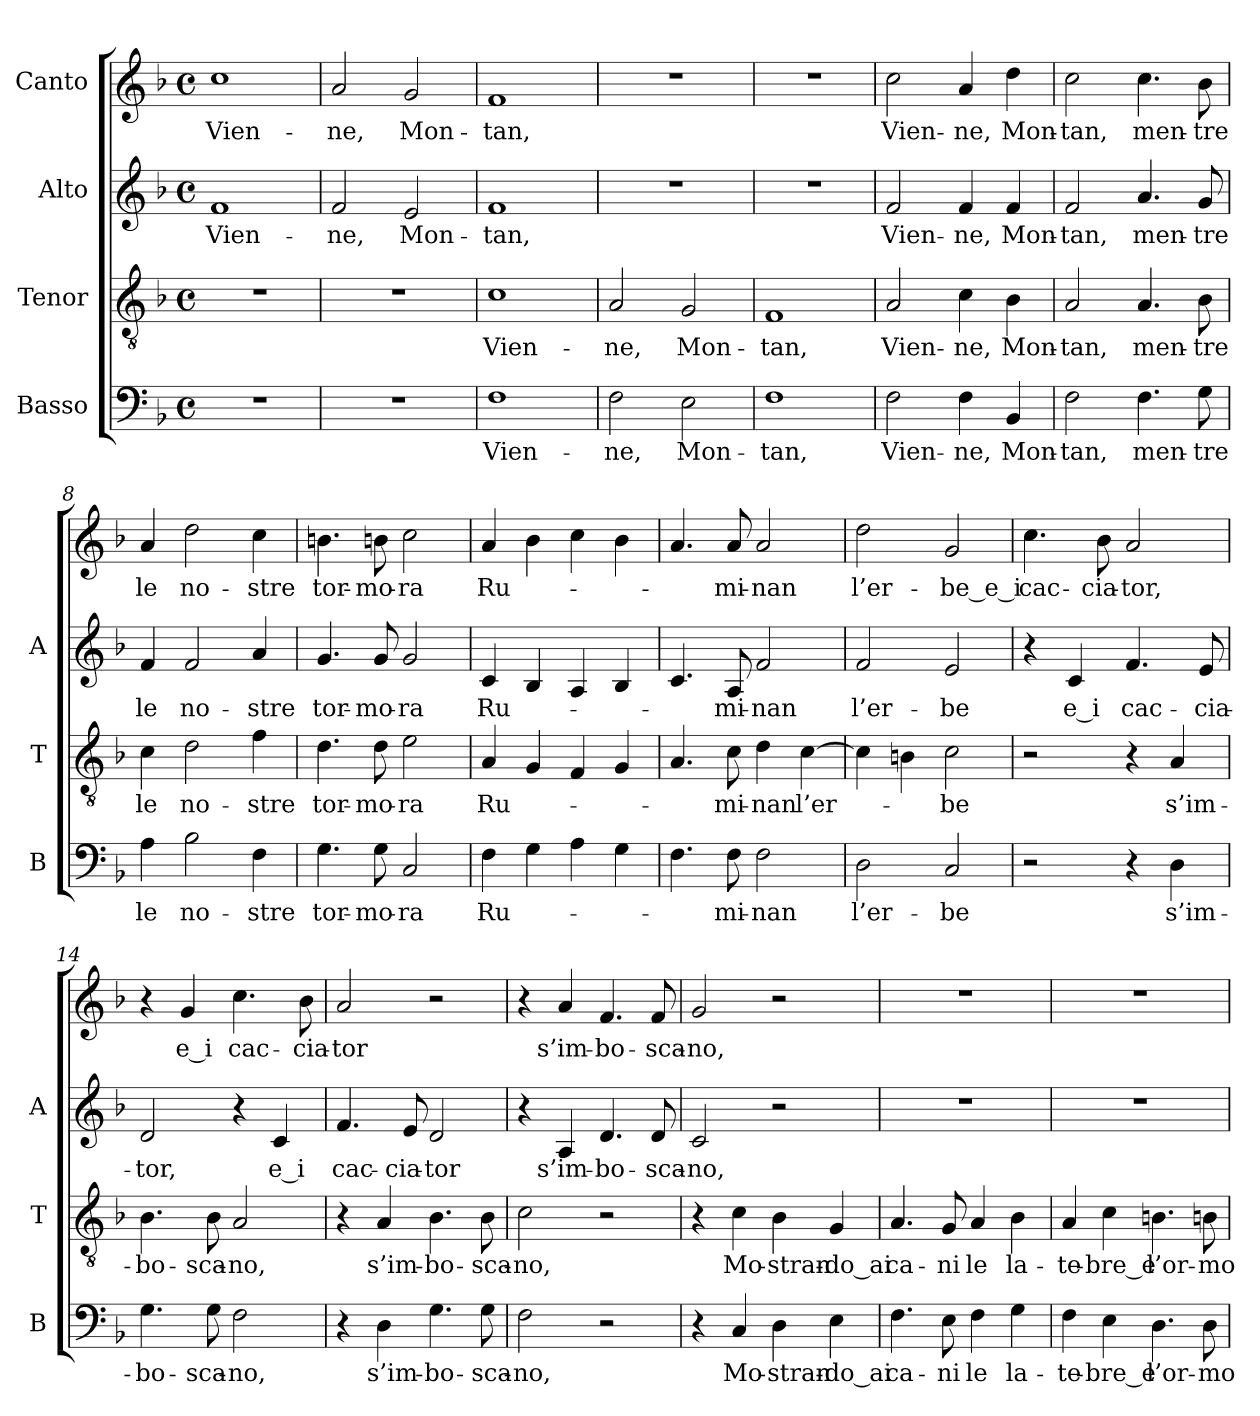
**kern	**text	**kern	**text	**kern	**text	**kern	**text
*part4	*part4	*part3	*part3	*part2	*part2	*part1	*part1
*staff4	*staff4	*staff3	*staff3	*staff2	*staff2	*staff1	*staff1
*I"Basso	*	*I"Tenor	*	*I"Alto	*	*I"Canto	*
*I'B	*	*I'T	*	*I'A	*	*	*
*clefF4	*	*clefGv2	*	*clefG2	*	*clefG2	*
*k[b-]	*	*k[b-]	*	*k[b-]	*	*k[b-]	*
*F:	*	*F:	*	*F:	*	*F:	*
*M4/4	*	*M4/4	*	*M4/4	*	*M4/4	*
*met(c)	*	*met(c)	*	*met(c)	*	*met(c)	*
=1	=1	=1	=1	=1	=1	=1	=1
1r	.	1r	.	1f	Vien-	1cc	Vien-
=2	=2	=2	=2	=2	=2	=2	=2
1r	.	1r	.	2f	-ne,	2a	-ne,
.	.	.	.	2e	Mon-	2g	Mon-
=3	=3	=3	=3	=3	=3	=3	=3
1F	Vien-	1c	Vien-	1f	-tan,	1f	-tan,
=4	=4	=4	=4	=4	=4	=4	=4
2F	-ne,	2A	-ne,	1r	.	1r	.
2E	Mon-	2G	Mon-	.	.	.	.
=5	=5	=5	=5	=5	=5	=5	=5
1F	-tan,	1F	-tan,	1r	.	1r	.
=6	=6	=6	=6	=6	=6	=6	=6
2F	Vien-	2A	Vien-	2f	Vien-	2cc	Vien-
4F	-ne,	4c	-ne,	4f	-ne,	4a	-ne,
4BB-	Mon-	4B-	Mon-	4f	Mon-	4dd	Mon-
!!LO:LB:g=z
=7	=7	=7	=7	=7	=7	=7	=7
2F	-tan,	2A	-tan,	2f	-tan,	2cc	-tan,
4.F	men-	4.A	men-	4.a	men-	4.cc	men-
8G	-tre	8B-	-tre	8g	-tre	8b-	-tre
=8	=8	=8	=8	=8	=8	=8	=8
4A	-le	4c	-le	4f	-le	4a	-le
2B-	no-	2d	no-	2f	no-	2dd	no-
4F	-stre	4f	-stre	4a	-stre	4cc	-stre
=9	=9	=9	=9	=9	=9	=9	=9
4.G	tor-	4.d	tor-	4.g	tor-	4.bn	tor-
8G	mo-	8d	mo-	8g	mo-	8bn	mo-
2C	-ra	2e	-ra	2g	-ra	2cc	-ra
=10	=10	=10	=10	=10	=10	=10	=10
4F	Ru-	4A	Ru-	4c	Ru-	4a	Ru-
4G	.	4G	.	4B-	.	4b-	.
4A	.	4F	.	4A	.	4cc	.
4G	.	4G	.	4B-	.	4b-	.
=11	=11	=11	=11	=11	=11	=11	=11
4.F	.	4.A	.	4.c	.	4.a	.
8F	mi-	8c	mi-	8A	mi-	8a	mi-
2F	-nan	4d	-nan	2f	-nan	2a	-nan
.	.	[4c	l’er-	.	.	.	.
=12	=12	=12	=12	=12	=12	=12	=12
2D	l’er-	4c]	.	2f	l’er-	2dd	l’er-
.	.	4Bn	.	.	.	.	.
2C	-be	2c	-be	2e	-be	2g	-be_e_i
!!LO:LB:g=z
=13	=13	=13	=13	=13	=13	=13	=13
2r	.	2r	.	4r	.	4.cc	cac-
.	.	.	.	4c	-e_i	.	.
.	.	.	.	.	.	8b-	cia-
4r	.	4r	.	4.f	cac-	2a	-tor,
4D	s’im-	4A	s’im-	.	.	.	.
.	.	.	.	8e	cia-	.	.
=14	=14	=14	=14	=14	=14	=14	=14
4.G	bo-	4.B-	bo-	2d	-tor,	4r	.
.	.	.	.	.	.	4g	-e_i
8G	sca-	8B-	sca-	.	.	.	.
2F	-no,	2A	-no,	4r	.	4.cc	cac-
.	.	.	.	4c	-e_i	.	.
.	.	.	.	.	.	8b-	cia-
=15	=15	=15	=15	=15	=15	=15	=15
4r	.	4r	.	4.f	cac-	2a	-tor
4D	s’im-	4A	s’im-	.	.	.	.
.	.	.	.	8e	cia-	.	.
4.G	bo-	4.B-	bo-	2d	-tor	2r	.
8G	sca-	8B-	sca-	.	.	.	.
=16	=16	=16	=16	=16	=16	=16	=16
2F	-no,	2c	-no,	4r	.	4r	.
.	.	.	.	4A	s’im-	4a	s’im-
2r	.	2r	.	4.d	bo-	4.f	bo-
.	.	.	.	8d	sca-	8f	sca-
=17	=17	=17	=17	=17	=17	=17	=17
4r	.	4r	.	2c	-no,	2g	-no,
4C	Mo-	4c	Mo-	.	.	.	.
4D	stran-	4B-	stran-	2r	.	2r	.
4E	-do_ai	4G	-do_ai	.	.	.	.
!!LO:PB:g=z
=18	=18	=18	=18	=18	=18	=18	=18
4.F	ca-	4.A	ca-	1r	.	1r	.
8E	-ni	8G	-ni	.	.	.	.
4F	-le	4A	-le	.	.	.	.
4G	la-	4B-	la-	.	.	.	.
=19	=19	=19	=19	=19	=19	=19	=19
4F	te-	4A	te-	1r	.	1r	.
4E	-bre_e	4c	-bre_e	.	.	.	.
4.D	l’or-	4.Bn	l’or-	.	.	.	.
8D	mo-	8Bn	mo-	.	.	.	.
=	=	=	=	=	=	=	=
*-	*-	*-	*-	*-	*-	*-	*-
